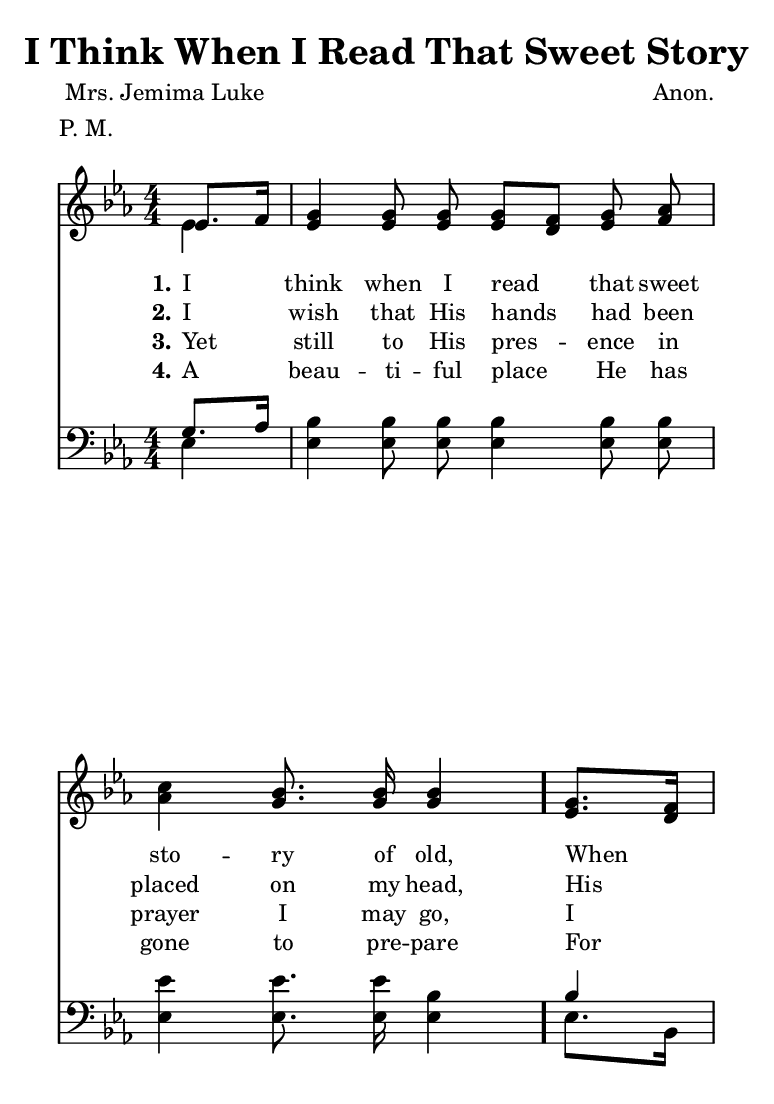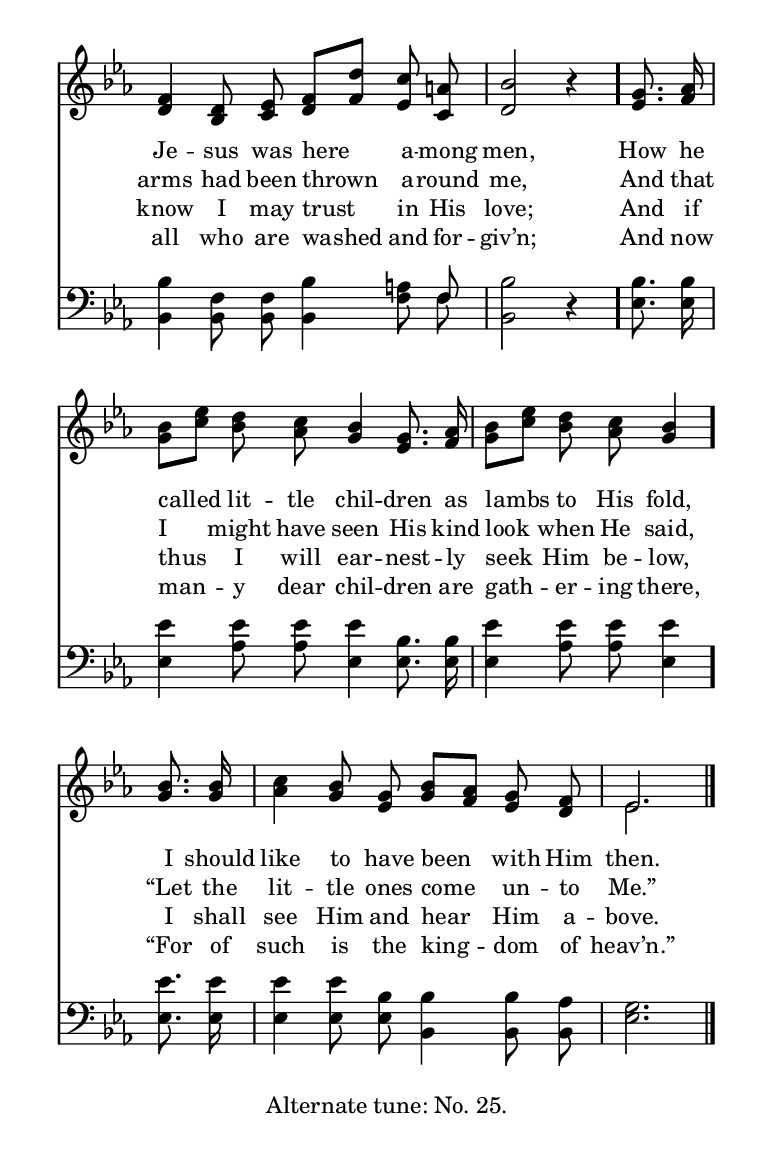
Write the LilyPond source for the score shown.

\include "common/global.ily"
\paper {
  \include "common/paper.ily"
  ragged-last-bottom = ##t
}

\header{
  hymnnumber = "309"
  title = "I Think When I Read That Sweet Story"
  tunename = "Sweet Story"
  meter = "P. M."
  poet = " Mrs. Jemima Luke"
  composer = "Anon."
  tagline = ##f
}

global = {
  \include "common/overrides.ily"
  \override Staff.TimeSignature.style = #'numbered
  \time 4/4
  \override Score.MetronomeMark.transparent = ##t % hide all fermata changes too
  \tempo 4=80
  \key ees \major
  \partial 4
  \autoBeamOff
}

notesSoprano = {
\global
\relative c' {

  ees8.[ f16] | g4 g8 g g[ f] g aes | c4 bes8. bes16 bes4
  g8.[ f16] | f4 d8 ees f[ d'] c a | bes2 r4
  g8. aes16 | bes8[ ees] d c bes4 g8. aes16 | bes8[ ees] d c bes4
  bes8. bes16 | c4 bes8 g bes[ aes] g f | ees2.

  \bar "|."

}
}

notesAlto = {
\global
\relative e' {

  ees4 | ees ees8 ees ees[ d] ees f | aes4 g8. g16 g4
  ees8.[ d16] | d4 bes8 c d8[ f] ees c | d2 r4
  ees8. f16 | g8[ c] bes aes g4 ees8. f16 | g8[ c] bes aes g4
  g8. g16 | aes4 g8 ees g[ f] ees d | ees2.

}
}

notesTenor = {
\global
\relative a {

  g8.[ aes16] | bes4 bes8 bes bes4 bes8 bes | ees4 ees8. ees16 bes4
  bes4 | bes f8 f bes4 a8 f | bes2 r4
  bes8. bes16 | ees4 ees8 ees ees4 bes8. bes16 | ees4 ees8 ees ees4
  ees8. ees16 | ees4 ees8 bes bes4 bes8 aes | g2.

}
}

notesBass = {
\global
\relative f {

  ees4 | ees ees8 ees ees4 ees8 ees | ees4 ees8. ees16 ees4
  ees8.[ bes16] | bes4 bes8 bes bes4 f'8 f | bes,2 r4
  ees8. ees16 | ees4 aes8 aes ees4 ees8. ees16 | ees4 aes8 aes ees4
  ees8. ees16 | ees4 ees8 ees bes4 bes8 bes | ees2.

}
}

wordsA = \lyricmode {
\set stanza = "1."

I think when I read that sweet sto -- ry of old, \bar "."
When Je -- sus was here a -- mong men, \bar "."
How he called lit -- tle chil -- dren as lambs to His fold, \bar "."
I should like to have been with Him then. \bar "."

}

wordsB = \lyricmode {
\set stanza = "2."

I wish that His hands had been placed on my head,
His arms had been thrown a -- round me,
And that I might have seen His kind look when He said,
“Let the lit -- tle ones come un -- to Me.”

}

wordsC = \lyricmode {
\set stanza = "3."

Yet still to His pres -- ence in prayer I may go,
I know I may trust in His love;
And if thus I will ear -- nest -- ly seek Him be -- low,
I shall see Him and hear Him a -- bove.

}

wordsD = \lyricmode {
\set stanza = "4."

A beau -- ti -- ful place He has gone to pre -- pare
For all who are washed and for -- giv’n;
And now man -- y dear chil -- dren are gath -- er -- ing there,
“For of such is the king -- dom of heav’n.”

}

\score {
  \context ChoirStaff <<
    \context Staff = upper <<
      \set Staff.autoBeaming = ##f
      \set ChoirStaff.systemStartDelimiter = #'SystemStartBar
      \set ChoirStaff.printPartCombineTexts = ##f
      \partcombine #'(2 . 9) \notesSoprano \notesAlto
      \context NullVoice = sopranos { \voiceOne << \notesSoprano >> }
      \context NullVoice = altos { \voiceTwo << \notesAlto >> }
      \context Lyrics = one   \lyricsto sopranos \wordsA
      \context Lyrics = two   \lyricsto sopranos \wordsB
      \context Lyrics = three \lyricsto sopranos \wordsC
      \context Lyrics = four  \lyricsto sopranos \wordsD
    >>
    \context Staff = men <<
      \set Staff.autoBeaming = ##f
      \clef bass
      \set ChoirStaff.printPartCombineTexts = ##f
      \partcombine #'(2 . 9) \notesTenor \notesBass
      \context NullVoice = tenors { \voiceOne << \notesTenor >> }
      \context NullVoice = basses { \voiceTwo << \notesBass >> }
    >>
  >>
  \layout {
    \include "common/layout.ily"
  }
  \midi{
    \include "common/midi.ily"
  }
}

\noPageBreak \markup { \vspace #2 \fill-line { \raise #2 \line { Alternate tune: No. 25. } } }

\version "2.19.49"  % necessary for upgrading to future LilyPond versions.

% vi:set et ts=2 sw=2 ai nocindent syntax=lilypond:
